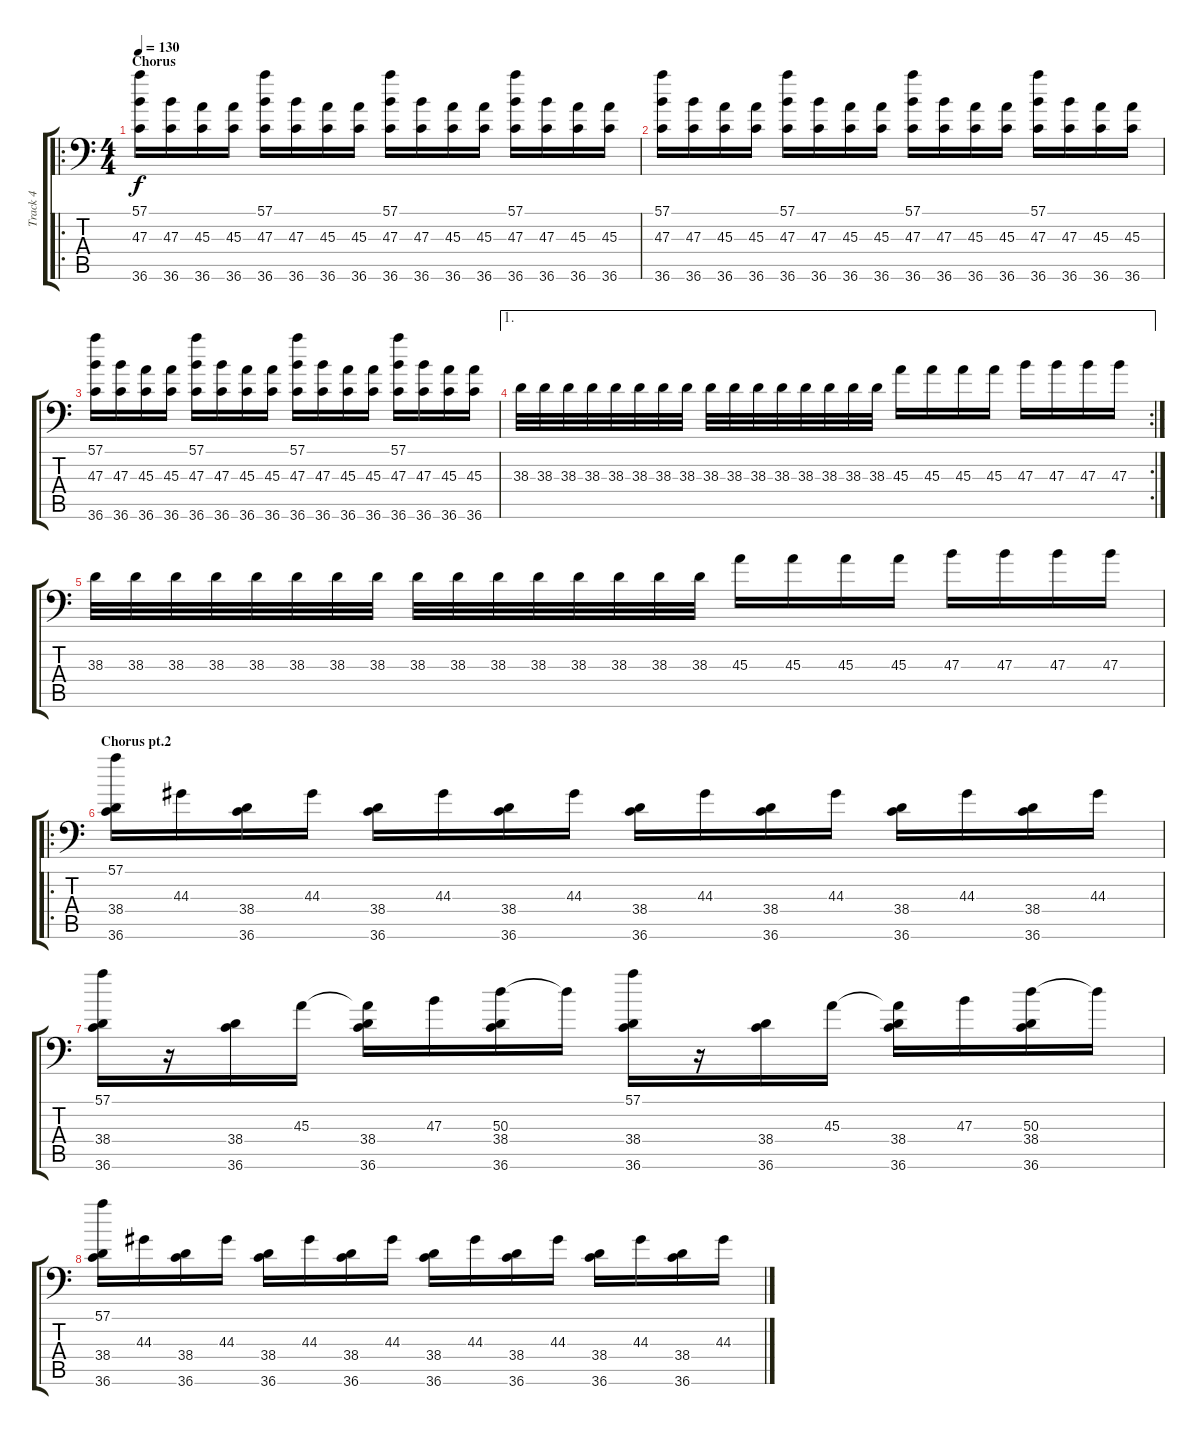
\track ("Track 4" "Track 4") {instrument acousticgrandpiano}
\staff {score tabs}
\tuning (C-1 C-1 C-1 C-1 C-1 C-1) {hide}
\ro
\ts (4 4)
\section ("" "Chorus")
\tempo 130
\clef f4
\ks c
(57.1 47.3 36.6).16{dy f} (47.3 36.6).16 (45.3 36.6).16 (45.3 36.6).16 (57.1 47.3 36.6).16 (47.3 36.6).16 (45.3 36.6).16 (45.3 36.6).16 (57.1 47.3 36.6).16 (47.3 36.6).16 (45.3 36.6).16 (45.3 36.6).16 (57.1 47.3 36.6).16 (47.3 36.6).16 (45.3 36.6).16 (45.3 36.6).16 |
(57.1 47.3 36.6).16 (47.3 36.6).16 (45.3 36.6).16 (45.3 36.6).16 (57.1 47.3 36.6).16 (47.3 36.6).16 (45.3 36.6).16 (45.3 36.6).16 (57.1 47.3 36.6).16 (47.3 36.6).16 (45.3 36.6).16 (45.3 36.6).16 (57.1 47.3 36.6).16 (47.3 36.6).16 (45.3 36.6).16 (45.3 36.6).16 |
(57.1 47.3 36.6).16 (47.3 36.6).16 (45.3 36.6).16 (45.3 36.6).16 (57.1 47.3 36.6).16 (47.3 36.6).16 (45.3 36.6).16 (45.3 36.6).16 (57.1 47.3 36.6).16 (47.3 36.6).16 (45.3 36.6).16 (45.3 36.6).16 (57.1 47.3 36.6).16 (47.3 36.6).16 (45.3 36.6).16 (45.3 36.6).16 |
\ae 1
\rc 2
38.3.32 38.3.32 38.3.32 38.3.32 38.3.32 38.3.32 38.3.32 38.3.32 38.3.32 38.3.32 38.3.32 38.3.32 38.3.32 38.3.32 38.3.32 38.3.32 45.3.16 45.3.16 45.3.16 45.3.16 47.3.16 47.3.16 47.3.16 47.3.16 |
38.3.32 38.3.32 38.3.32 38.3.32 38.3.32 38.3.32 38.3.32 38.3.32 38.3.32 38.3.32 38.3.32 38.3.32 38.3.32 38.3.32 38.3.32 38.3.32 45.3.16 45.3.16 45.3.16 45.3.16 47.3.16 47.3.16 47.3.16 47.3.16 |
\ro
\section ("" "Chorus pt.2")
(57.1 38.4 36.6).16 44.3.16 (38.4 36.6).16 44.3.16 (38.4 36.6).16 44.3.16 (38.4 36.6).16 44.3.16 (38.4 36.6).16 44.3.16 (38.4 36.6).16 44.3.16 (38.4 36.6).16 44.3.16 (38.4 36.6).16 44.3.16 |
(57.1 38.4 36.6).16 r.16 (38.4 36.6).16 45.3.16 (45.3{t} 38.4 36.6).16 47.3.16 (50.3 38.4 36.6).16 50.3{t}.16 (57.1 38.4 36.6).16 r.16 (38.4 36.6).16 45.3.16 (45.3{t} 38.4 36.6).16 47.3.16 (50.3 38.4 36.6).16 50.3{t}.16 |
(57.1 38.4 36.6).16 44.3.16 (38.4 36.6).16 44.3.16 (38.4 36.6).16 44.3.16 (38.4 36.6).16 44.3.16 (38.4 36.6).16 44.3.16 (38.4 36.6).16 44.3.16 (38.4 36.6).16 44.3.16 (38.4 36.6).16 44.3.16
